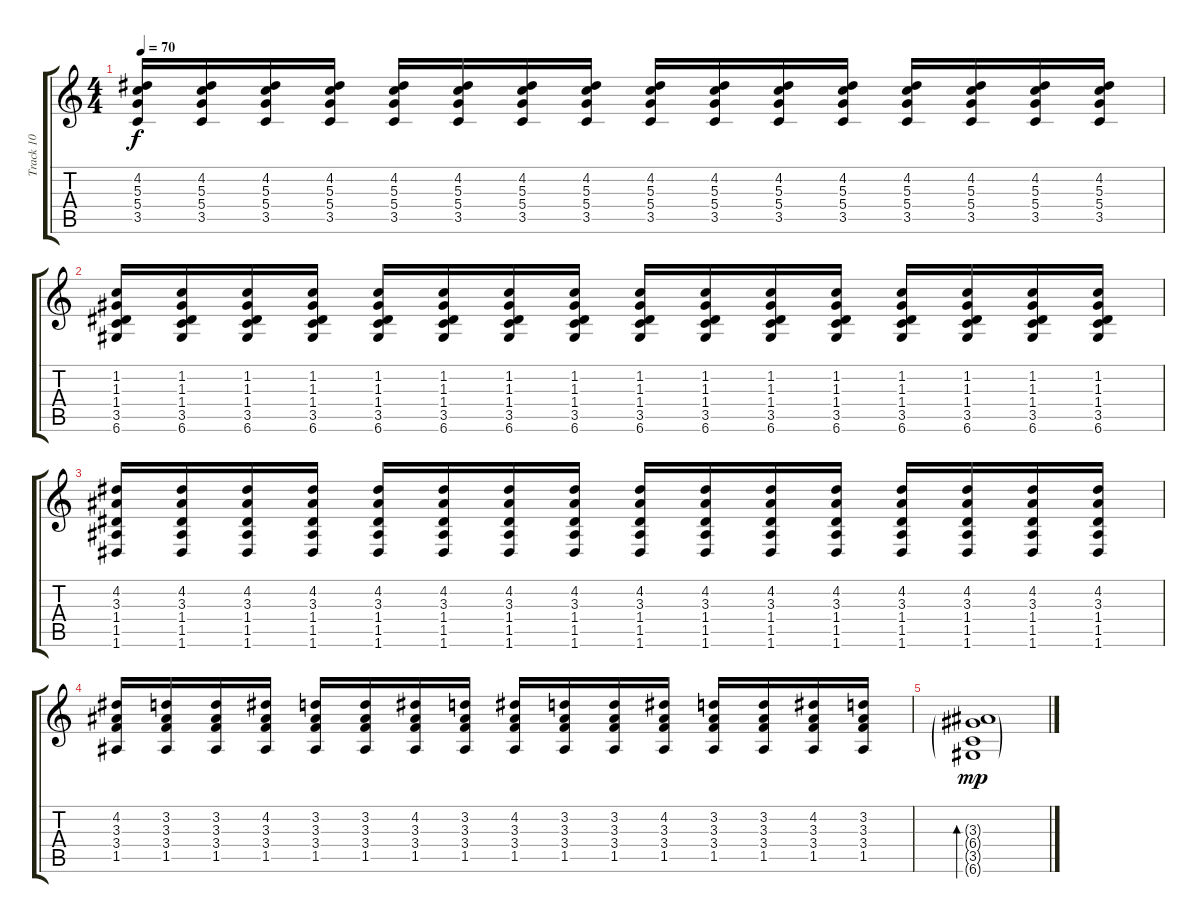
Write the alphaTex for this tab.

\track ("Track 10" "Track 10") {instrument distortionguitar}
\staff {score tabs}
\tuning (E4 B3 G3 D3 A2 D2) {hide}
\ts (4 4)
\tempo 70
\clef g2
\ks c
(4.2 5.3 5.4 3.5).16{dy f} (4.2 5.3 5.4 3.5).16 (4.2 5.3 5.4 3.5).16 (4.2 5.3 5.4 3.5).16 (4.2 5.3 5.4 3.5).16 (4.2 5.3 5.4 3.5).16 (4.2 5.3 5.4 3.5).16 (4.2 5.3 5.4 3.5).16 (4.2 5.3 5.4 3.5).16 (4.2 5.3 5.4 3.5).16 (4.2 5.3 5.4 3.5).16 (4.2 5.3 5.4 3.5).16 (4.2 5.3 5.4 3.5).16 (4.2 5.3 5.4 3.5).16 (4.2 5.3 5.4 3.5).16 (4.2 5.3 5.4 3.5).16 |
(1.2 1.3 1.4 3.5 6.6).16 (1.2 1.3 1.4 3.5 6.6).16 (1.2 1.3 1.4 3.5 6.6).16 (1.2 1.3 1.4 3.5 6.6).16 (1.2 1.3 1.4 3.5 6.6).16 (1.2 1.3 1.4 3.5 6.6).16 (1.2 1.3 1.4 3.5 6.6).16 (1.2 1.3 1.4 3.5 6.6).16 (1.2 1.3 1.4 3.5 6.6).16 (1.2 1.3 1.4 3.5 6.6).16 (1.2 1.3 1.4 3.5 6.6).16 (1.2 1.3 1.4 3.5 6.6).16 (1.2 1.3 1.4 3.5 6.6).16 (1.2 1.3 1.4 3.5 6.6).16 (1.2 1.3 1.4 3.5 6.6).16 (1.2 1.3 1.4 3.5 6.6).16 |
(4.2 3.3 1.4 1.5 1.6).16 (4.2 3.3 1.4 1.5 1.6).16 (4.2 3.3 1.4 1.5 1.6).16 (4.2 3.3 1.4 1.5 1.6).16 (4.2 3.3 1.4 1.5 1.6).16 (4.2 3.3 1.4 1.5 1.6).16 (4.2 3.3 1.4 1.5 1.6).16 (4.2 3.3 1.4 1.5 1.6).16 (4.2 3.3 1.4 1.5 1.6).16 (4.2 3.3 1.4 1.5 1.6).16 (4.2 3.3 1.4 1.5 1.6).16 (4.2 3.3 1.4 1.5 1.6).16 (4.2 3.3 1.4 1.5 1.6).16 (4.2 3.3 1.4 1.5 1.6).16 (4.2 3.3 1.4 1.5 1.6).16 (4.2 3.3 1.4 1.5 1.6).16 |
(4.2 3.3 3.4 1.5).16 (3.2 3.3 3.4 1.5).16 (3.2 3.3 3.4 1.5).16 (4.2 3.3 3.4 1.5).16 (3.2 3.3 3.4 1.5).16 (3.2 3.3 3.4 1.5).16 (4.2 3.3 3.4 1.5).16 (3.2 3.3 3.4 1.5).16 (4.2 3.3 3.4 1.5).16 (3.2 3.3 3.4 1.5).16 (3.2 3.3 3.4 1.5).16 (4.2 3.3 3.4 1.5).16 (3.2 3.3 3.4 1.5).16 (3.2 3.3 3.4 1.5).16 (4.2 3.3 3.4 1.5).16 (3.2 3.3 3.4 1.5).16 |
(3.3{g} 6.4{g} 3.5{g} 6.6{g}).1{bd 240 dy mp volume 0}
